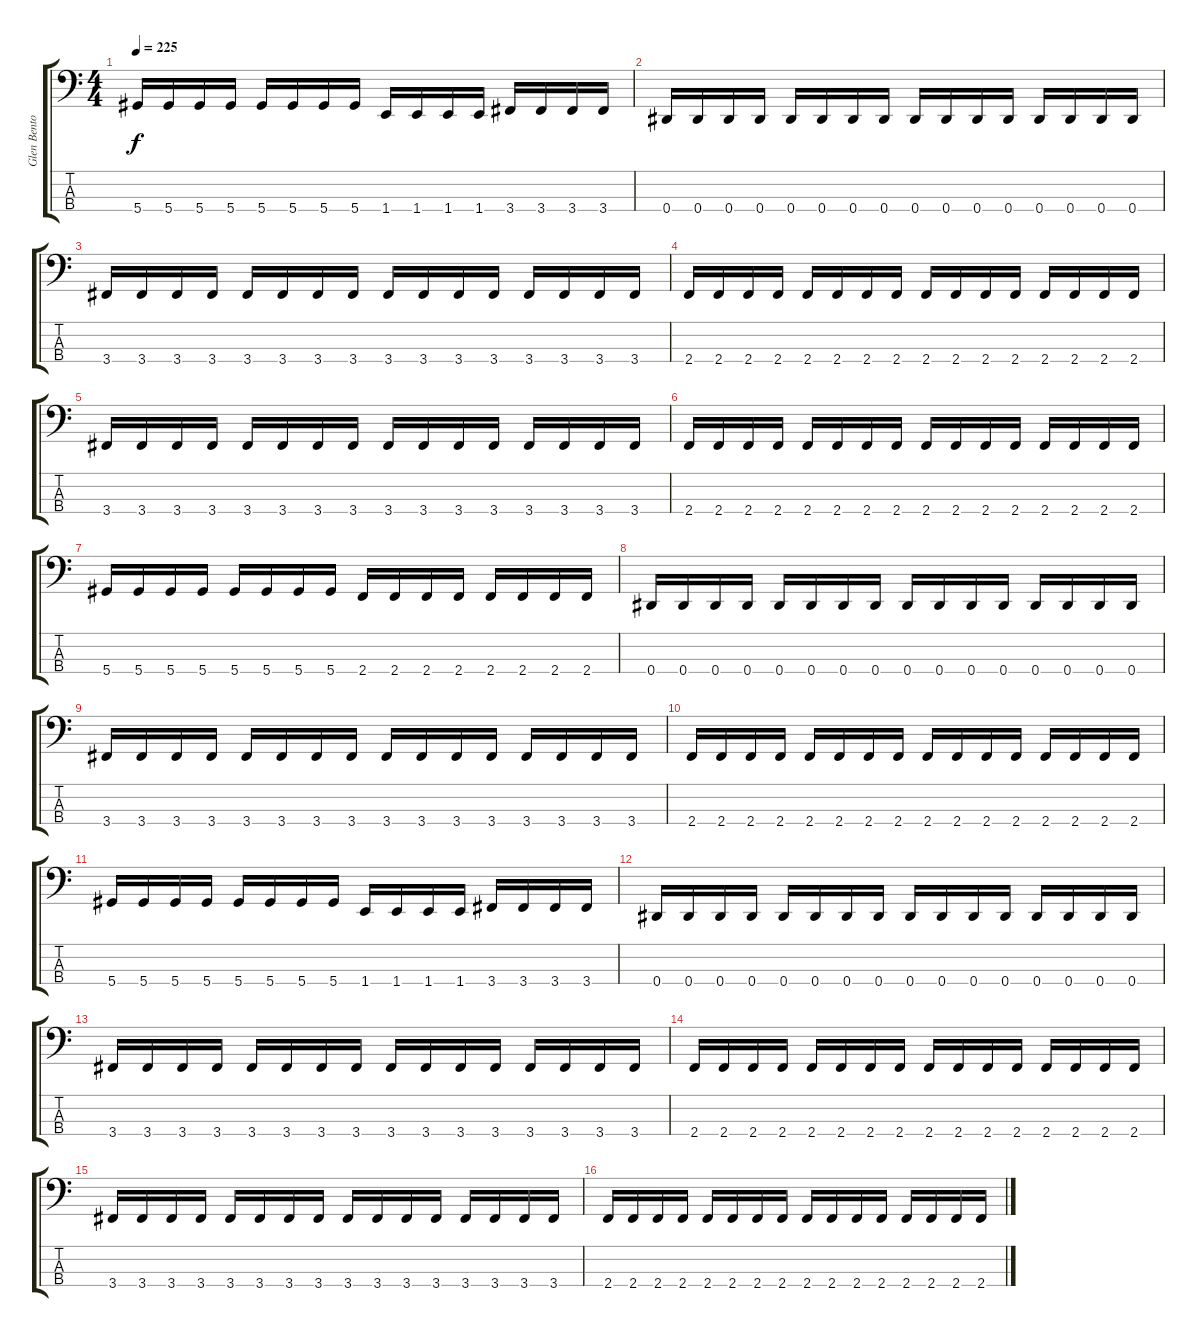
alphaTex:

\track ("Glen Benton" "Glen Bento") {instrument electricbasspick}
\staff {score tabs}
\tuning (Gb2 Db2 Ab1 Eb1) {hide}
\ts (4 4)
\tempo 225
\clef f4
\ks c
5.4.16{dy f} 5.4.16 5.4.16 5.4.16 5.4.16 5.4.16 5.4.16 5.4.16 1.4.16 1.4.16 1.4.16 1.4.16 3.4.16 3.4.16 3.4.16 3.4.16 |
0.4.16 0.4.16 0.4.16 0.4.16 0.4.16 0.4.16 0.4.16 0.4.16 0.4.16 0.4.16 0.4.16 0.4.16 0.4.16 0.4.16 0.4.16 0.4.16 |
3.4.16 3.4.16 3.4.16 3.4.16 3.4.16 3.4.16 3.4.16 3.4.16 3.4.16 3.4.16 3.4.16 3.4.16 3.4.16 3.4.16 3.4.16 3.4.16 |
2.4.16 2.4.16 2.4.16 2.4.16 2.4.16 2.4.16 2.4.16 2.4.16 2.4.16 2.4.16 2.4.16 2.4.16 2.4.16 2.4.16 2.4.16 2.4.16 |
3.4.16 3.4.16 3.4.16 3.4.16 3.4.16 3.4.16 3.4.16 3.4.16 3.4.16 3.4.16 3.4.16 3.4.16 3.4.16 3.4.16 3.4.16 3.4.16 |
2.4.16 2.4.16 2.4.16 2.4.16 2.4.16 2.4.16 2.4.16 2.4.16 2.4.16 2.4.16 2.4.16 2.4.16 2.4.16 2.4.16 2.4.16 2.4.16 |
5.4.16 5.4.16 5.4.16 5.4.16 5.4.16 5.4.16 5.4.16 5.4.16 2.4.16 2.4.16 2.4.16 2.4.16 2.4.16 2.4.16 2.4.16 2.4.16 |
0.4.16 0.4.16 0.4.16 0.4.16 0.4.16 0.4.16 0.4.16 0.4.16 0.4.16 0.4.16 0.4.16 0.4.16 0.4.16 0.4.16 0.4.16 0.4.16 |
3.4.16 3.4.16 3.4.16 3.4.16 3.4.16 3.4.16 3.4.16 3.4.16 3.4.16 3.4.16 3.4.16 3.4.16 3.4.16 3.4.16 3.4.16 3.4.16 |
2.4.16 2.4.16 2.4.16 2.4.16 2.4.16 2.4.16 2.4.16 2.4.16 2.4.16 2.4.16 2.4.16 2.4.16 2.4.16 2.4.16 2.4.16 2.4.16 |
5.4.16 5.4.16 5.4.16 5.4.16 5.4.16 5.4.16 5.4.16 5.4.16 1.4.16 1.4.16 1.4.16 1.4.16 3.4.16 3.4.16 3.4.16 3.4.16 |
0.4.16 0.4.16 0.4.16 0.4.16 0.4.16 0.4.16 0.4.16 0.4.16 0.4.16 0.4.16 0.4.16 0.4.16 0.4.16 0.4.16 0.4.16 0.4.16 |
3.4.16 3.4.16 3.4.16 3.4.16 3.4.16 3.4.16 3.4.16 3.4.16 3.4.16 3.4.16 3.4.16 3.4.16 3.4.16 3.4.16 3.4.16 3.4.16 |
2.4.16 2.4.16 2.4.16 2.4.16 2.4.16 2.4.16 2.4.16 2.4.16 2.4.16 2.4.16 2.4.16 2.4.16 2.4.16 2.4.16 2.4.16 2.4.16 |
3.4.16 3.4.16 3.4.16 3.4.16 3.4.16 3.4.16 3.4.16 3.4.16 3.4.16 3.4.16 3.4.16 3.4.16 3.4.16 3.4.16 3.4.16 3.4.16 |
2.4.16 2.4.16 2.4.16 2.4.16 2.4.16 2.4.16 2.4.16 2.4.16 2.4.16 2.4.16 2.4.16 2.4.16 2.4.16 2.4.16 2.4.16 2.4.16
